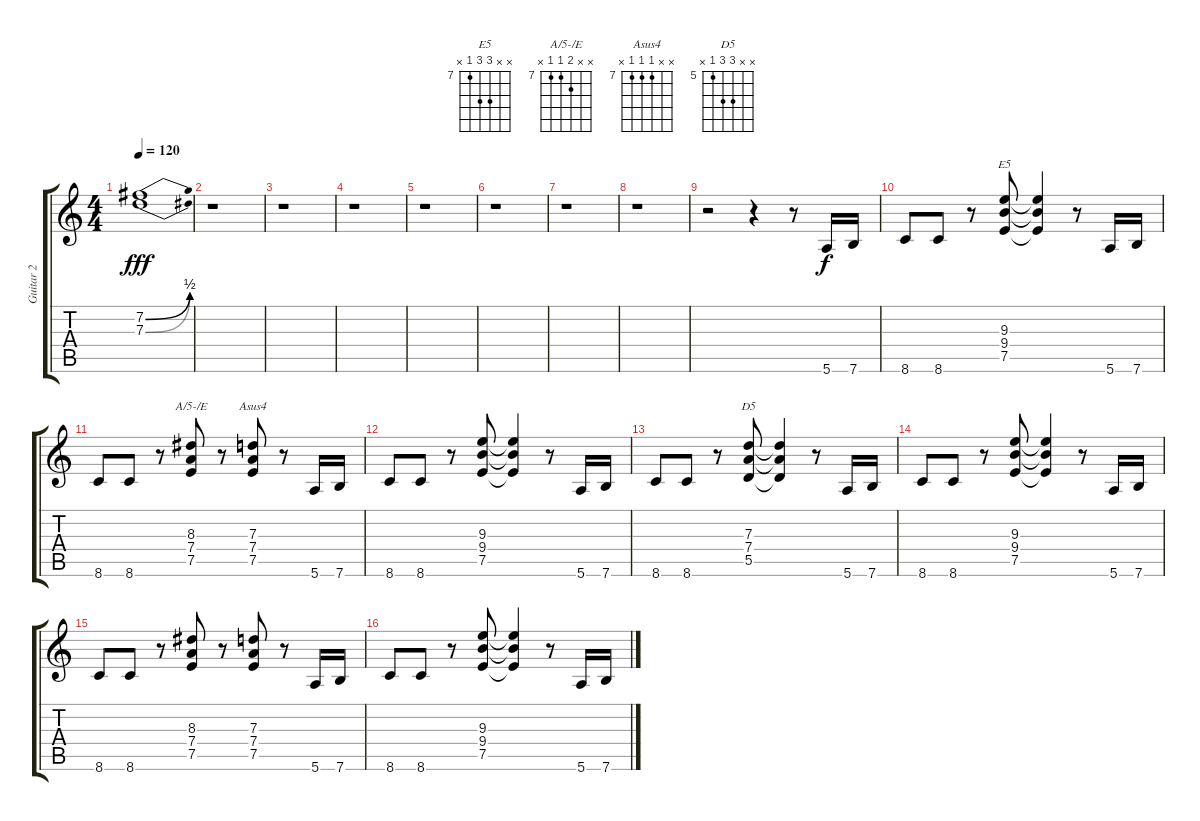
\track ("Guitar 2" "Guitar 2") {solo instrument distortionguitar}
\staff {score tabs}
\tuning (E4 B3 G3 D3 A2 E2) {hide}
\chord ("E5" x x 9 9 7 x) {firstfret 7}
\chord ("A/5-/E" x x 8 7 7 x) {firstfret 7}
\chord ("Asus4" x x 7 7 7 x) {firstfret 7}
\chord ("D5" x x 7 7 5 x) {firstfret 5}
\ts (4 4)
\tempo 120
\clef g2
\ks c
(7.2{be (bend 0 0 60 2)} 7.3{be (bend 0 0 60 2)}).1{dy fff} |
r.1 |
r.1 |
r.1 |
r.1 |
r.1 |
r.1 |
r.1 |
r.2 r.4 r.8 5.6.16{dy f} 7.6.16 |
8.6.8 8.6.8 r.8 (9.3 9.4 7.5).8{ch "E5"} (9.3{t} 9.4{t} 7.5{t}).4 r.8 5.6.16 7.6.16 |
8.6.8 8.6.8 r.8 (8.3 7.4 7.5).8{ch "A/5-/E"} r.8 (7.3 7.4 7.5).8{ch "Asus4"} r.8 5.6.16 7.6.16 |
8.6.8 8.6.8 r.8 (9.3 9.4 7.5).8 (9.3{t} 9.4{t} 7.5{t}).4 r.8 5.6.16 7.6.16 |
8.6.8 8.6.8 r.8 (7.3 7.4 5.5).8{ch "D5"} (7.3{t} 7.4{t} 5.5{t}).4 r.8 5.6.16 7.6.16 |
8.6.8 8.6.8 r.8 (9.3 9.4 7.5).8 (9.3{t} 9.4{t} 7.5{t}).4 r.8 5.6.16 7.6.16 |
8.6.8 8.6.8 r.8 (8.3 7.4 7.5).8 r.8 (7.3 7.4 7.5).8 r.8 5.6.16 7.6.16 |
8.6.8 8.6.8 r.8 (9.3 9.4 7.5).8 (9.3{t} 9.4{t} 7.5{t}).4 r.8 5.6.16 7.6.16
